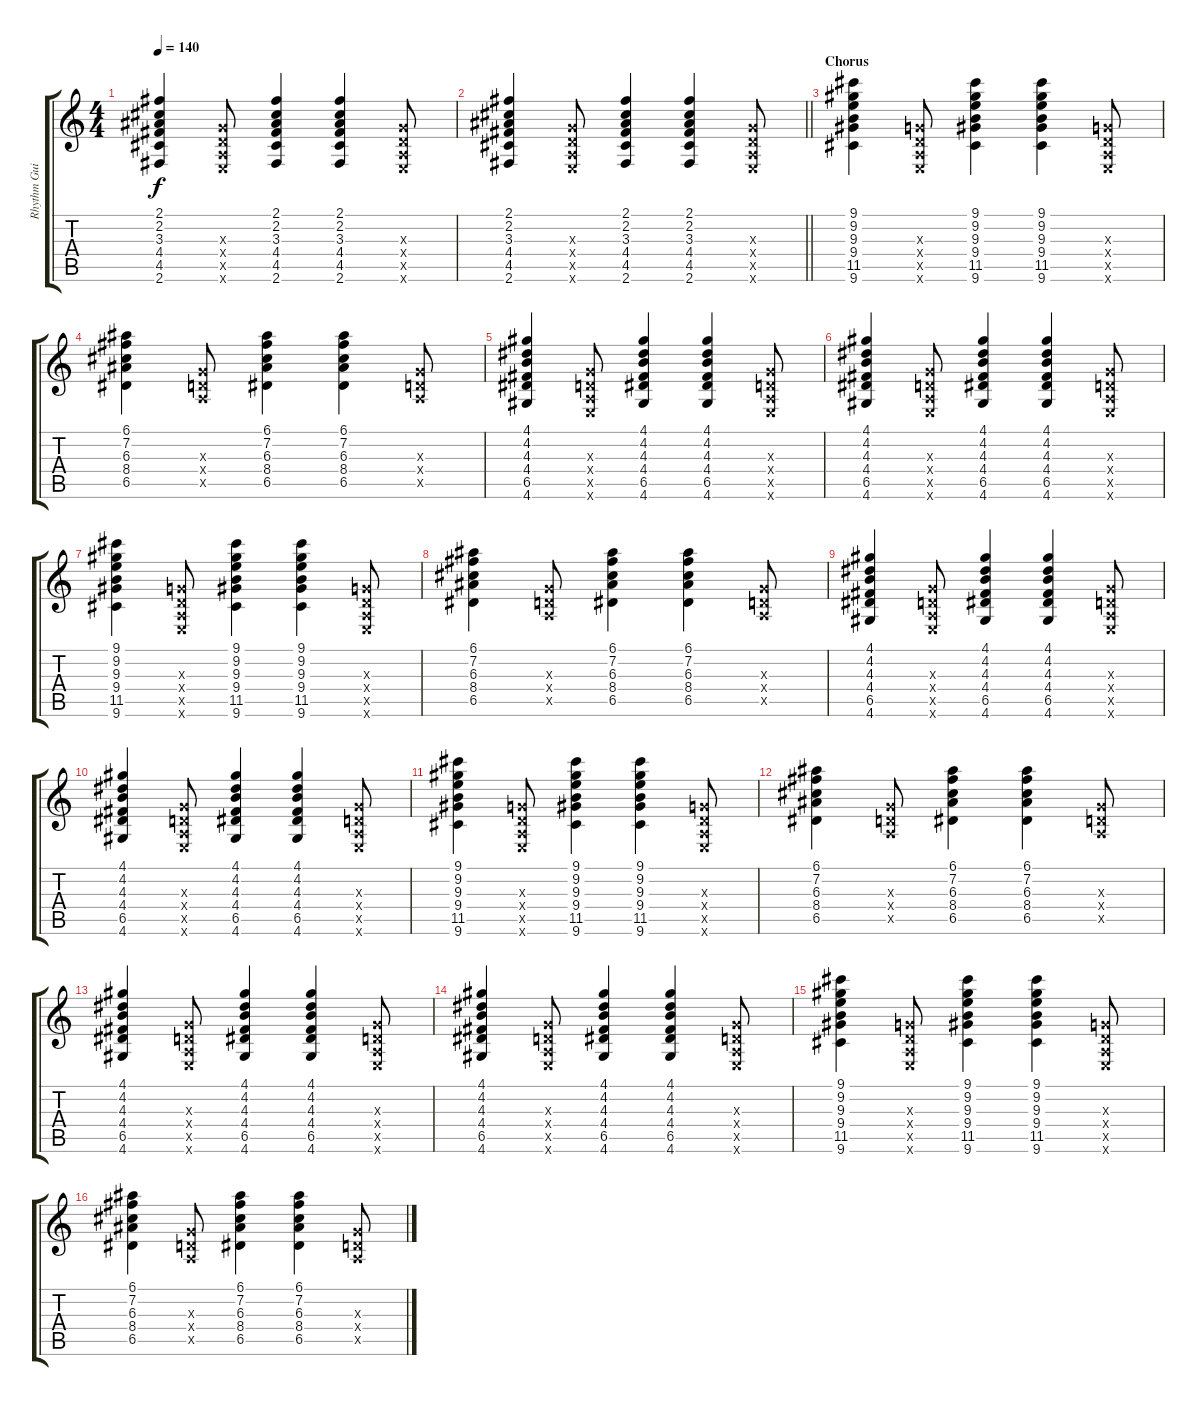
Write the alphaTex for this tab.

\track ("Rhythm Guitar" "Rhythm Gui") {instrument electricguitarjazz}
\staff {score tabs}
\tuning (E4 B3 G3 D3 A2 E2) {hide}
\ts (4 4)
\tempo 140
\clef g2
\ks c
(2.1 2.2 3.3 4.4 4.5 2.6).4{dy f} (0.3{x} 0.4{x} 0.5{x} 0.6{x}).8 (2.1 2.2 3.3 4.4 4.5 2.6).4 (2.1 2.2 3.3 4.4 4.5 2.6).4 (0.3{x} 0.4{x} 0.5{x} 0.6{x}).8 |
\barLineRight lightlight
(2.1 2.2 3.3 4.4 4.5 2.6).4 (0.3{x} 0.4{x} 0.5{x} 0.6{x}).8 (2.1 2.2 3.3 4.4 4.5 2.6).4 (2.1 2.2 3.3 4.4 4.5 2.6).4 (0.3{x} 0.4{x} 0.5{x} 0.6{x}).8 |
\section ("" "Chorus")
(9.1 9.2 9.3 9.4 11.5 9.6).4 (0.3{x} 0.4{x} 0.5{x} 0.6{x}).8 (9.1 9.2 9.3 9.4 11.5 9.6).4 (9.1 9.2 9.3 9.4 11.5 9.6).4 (0.3{x} 0.4{x} 0.5{x} 0.6{x}).8 |
(6.1 7.2 6.3 8.4 6.5).4 (0.3{x} 0.4{x} 0.5{x}).8 (6.1 7.2 6.3 8.4 6.5).4 (6.1 7.2 6.3 8.4 6.5).4 (0.3{x} 0.4{x} 0.5{x}).8 |
(4.1 4.2 4.3 4.4 6.5 4.6).4 (0.3{x} 0.4{x} 0.5{x} 0.6{x}).8 (4.1 4.2 4.3 4.4 6.5 4.6).4 (4.1 4.2 4.3 4.4 6.5 4.6).4 (0.3{x} 0.4{x} 0.5{x} 0.6{x}).8 |
(4.1 4.2 4.3 4.4 6.5 4.6).4 (0.3{x} 0.4{x} 0.5{x} 0.6{x}).8 (4.1 4.2 4.3 4.4 6.5 4.6).4 (4.1 4.2 4.3 4.4 6.5 4.6).4 (0.3{x} 0.4{x} 0.5{x} 0.6{x}).8 |
(9.1 9.2 9.3 9.4 11.5 9.6).4 (0.3{x} 0.4{x} 0.5{x} 0.6{x}).8 (9.1 9.2 9.3 9.4 11.5 9.6).4 (9.1 9.2 9.3 9.4 11.5 9.6).4 (0.3{x} 0.4{x} 0.5{x} 0.6{x}).8 |
(6.1 7.2 6.3 8.4 6.5).4 (0.3{x} 0.4{x} 0.5{x}).8 (6.1 7.2 6.3 8.4 6.5).4 (6.1 7.2 6.3 8.4 6.5).4 (0.3{x} 0.4{x} 0.5{x}).8 |
(4.1 4.2 4.3 4.4 6.5 4.6).4 (0.3{x} 0.4{x} 0.5{x} 0.6{x}).8 (4.1 4.2 4.3 4.4 6.5 4.6).4 (4.1 4.2 4.3 4.4 6.5 4.6).4 (0.3{x} 0.4{x} 0.5{x} 0.6{x}).8 |
(4.1 4.2 4.3 4.4 6.5 4.6).4 (0.3{x} 0.4{x} 0.5{x} 0.6{x}).8 (4.1 4.2 4.3 4.4 6.5 4.6).4 (4.1 4.2 4.3 4.4 6.5 4.6).4 (0.3{x} 0.4{x} 0.5{x} 0.6{x}).8 |
(9.1 9.2 9.3 9.4 11.5 9.6).4 (0.3{x} 0.4{x} 0.5{x} 0.6{x}).8 (9.1 9.2 9.3 9.4 11.5 9.6).4 (9.1 9.2 9.3 9.4 11.5 9.6).4 (0.3{x} 0.4{x} 0.5{x} 0.6{x}).8 |
(6.1 7.2 6.3 8.4 6.5).4 (0.3{x} 0.4{x} 0.5{x}).8 (6.1 7.2 6.3 8.4 6.5).4 (6.1 7.2 6.3 8.4 6.5).4 (0.3{x} 0.4{x} 0.5{x}).8 |
(4.1 4.2 4.3 4.4 6.5 4.6).4 (0.3{x} 0.4{x} 0.5{x} 0.6{x}).8 (4.1 4.2 4.3 4.4 6.5 4.6).4 (4.1 4.2 4.3 4.4 6.5 4.6).4 (0.3{x} 0.4{x} 0.5{x} 0.6{x}).8 |
(4.1 4.2 4.3 4.4 6.5 4.6).4 (0.3{x} 0.4{x} 0.5{x} 0.6{x}).8 (4.1 4.2 4.3 4.4 6.5 4.6).4 (4.1 4.2 4.3 4.4 6.5 4.6).4 (0.3{x} 0.4{x} 0.5{x} 0.6{x}).8 |
(9.1 9.2 9.3 9.4 11.5 9.6).4 (0.3{x} 0.4{x} 0.5{x} 0.6{x}).8 (9.1 9.2 9.3 9.4 11.5 9.6).4 (9.1 9.2 9.3 9.4 11.5 9.6).4 (0.3{x} 0.4{x} 0.5{x} 0.6{x}).8 |
(6.1 7.2 6.3 8.4 6.5).4 (0.3{x} 0.4{x} 0.5{x}).8 (6.1 7.2 6.3 8.4 6.5).4 (6.1 7.2 6.3 8.4 6.5).4 (0.3{x} 0.4{x} 0.5{x}).8
